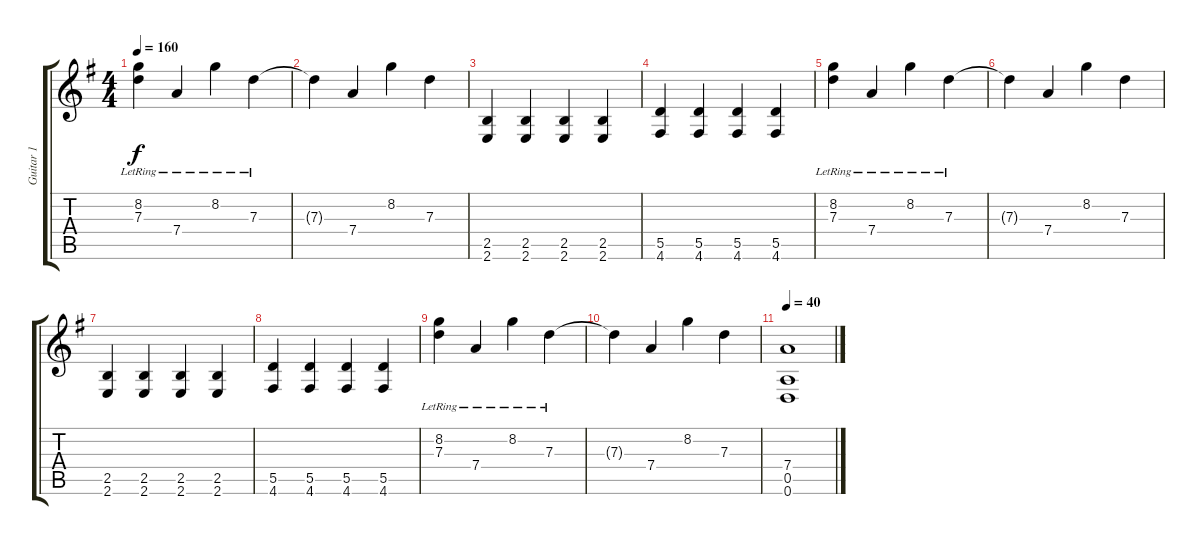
\track ("Guitar 1" "Guitar 1") {instrument overdrivenguitar}
\staff {score tabs}
\tuning (E4 B3 G3 D3 A2 D2) {hide}
\ts (4 4)
\tempo 160
\clef g2
\ks g
(8.2{lr} 7.3).4{dy f} 7.4{lr}.4 8.2{lr}.4 7.3{lr}.4 |
7.3{t}.4 7.4.4 8.2.4 7.3.4 |
(2.5 2.6).4 (2.5 2.6).4 (2.5 2.6).4 (2.5 2.6).4 |
(5.5 4.6).4 (5.5 4.6).4 (5.5 4.6).4 (5.5 4.6).4 |
(8.2{lr} 7.3).4 7.4{lr}.4 8.2{lr}.4 7.3{lr}.4 |
7.3{t}.4 7.4.4 8.2.4 7.3.4 |
(2.5 2.6).4 (2.5 2.6).4 (2.5 2.6).4 (2.5 2.6).4 |
(5.5 4.6).4 (5.5 4.6).4 (5.5 4.6).4 (5.5 4.6).4 |
(8.2{lr} 7.3).4 7.4{lr}.4 8.2{lr}.4 7.3{lr}.4 |
7.3{t}.4 7.4.4 8.2.4 7.3.4 |
\tempo 40
(7.4 0.5 0.6).1
